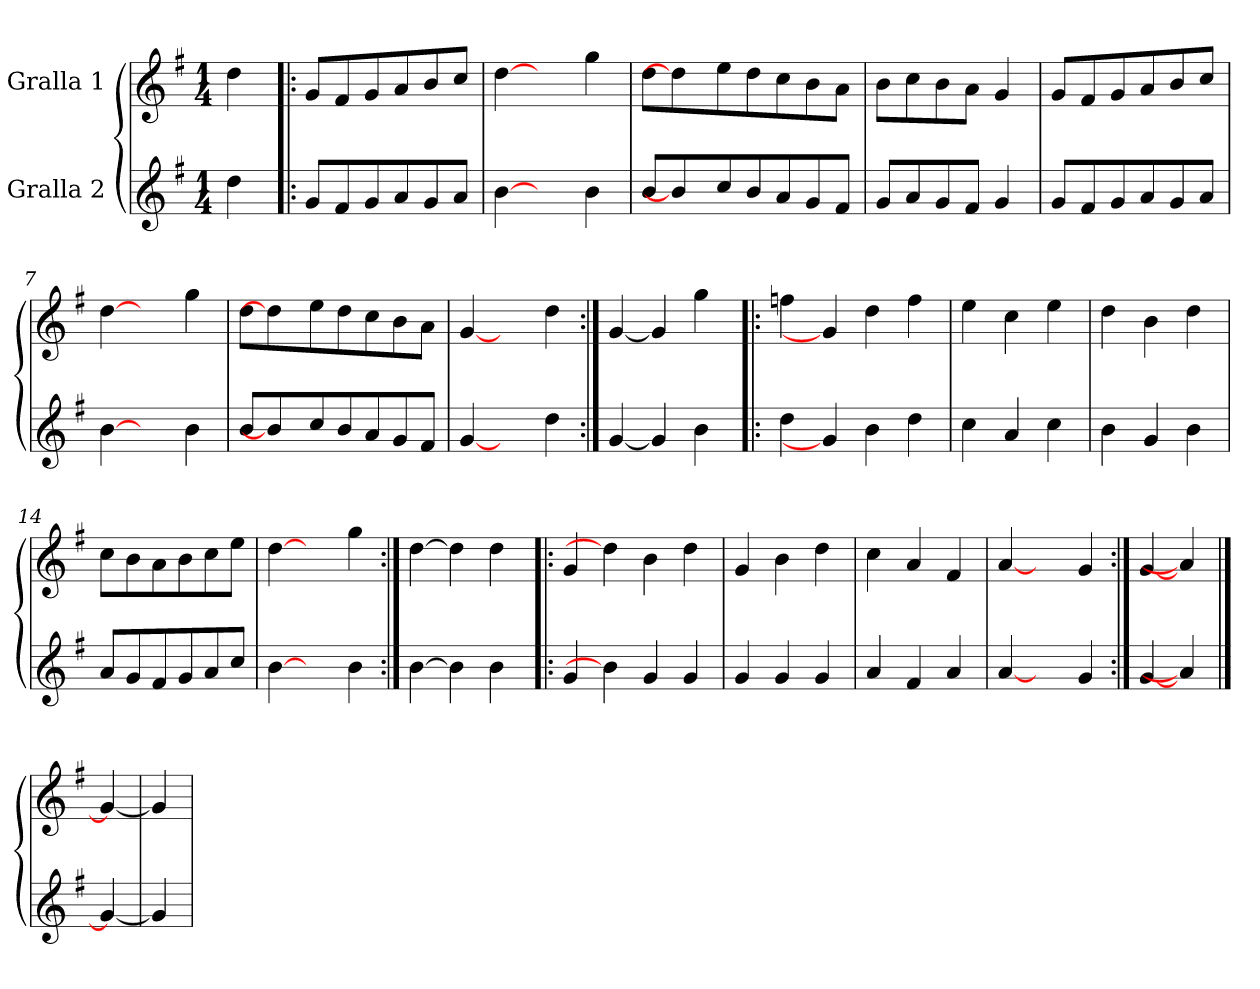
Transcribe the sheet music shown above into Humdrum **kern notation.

**kern	**kern
*part2	*part1
*staff2	*staff1
*I"Gralla 2	*I"Gralla 1
*clefG2	*clefG2
*k[f#]	*k[f#]
*M1/4	*M1/4
=1	=1
4dd\	4dd\
=2!|:	=2!|:
8g/L	8g/L
8f#/	8f#/
8g/	8g/
8a/	8a/
8g/	8b/
8a/J	8cc/J
=3	=3
[4b\	[4dd\
4ryy	4ryy
4b\	4gg\
=4	=4
8b/L	8dd\L
4b\]	4dd\]
8cc/	8ee\
8b/	8dd\
8a/	8cc\
8g/	8b\
8f#/J	8a\J
=5	=5
8g/L	8b\L
8a/	8cc\
8g/	8b\
8f#/J	8a\J
4g/	4g/
=6	=6
8g/L	8g/L
8f#/	8f#/
8g/	8g/
8a/	8a/
8g/	8b/
8a/J	8cc/J
=7	=7
[4b\	[4dd\
4ryy	4ryy
4b\	4gg\
=8	=8
8b/L	8dd\L
4b\]	4dd\]
8cc/	8ee\
8b/	8dd\
8a/	8cc\
8g/	8b\
8f#/J	8a\J
!!LO:LB:g=z
=9	=9
[4g/	[4g/
4ryy	4ryy
4dd\	4dd\
=10:|!	=10:|!
[4g/	[4g/
4g/]	4g/]
4b\	4gg\
=11!|:	=11!|:
4dd\	4ffn\
4g/]	4g/]
4b\	4dd\
4dd\	4ff\
=12	=12
4cc\	4ee\
4a/	4cc\
4cc\	4ee\
=13	=13
4b\	4dd\
4g/	4b\
4b\	4dd\
=14	=14
8a/L	8cc\L
8g/	8b\
8f#/	8a\
8g/	8b\
8a/	8cc\
8cc/J	8ee\J
=15	=15
[4b\	[4dd\
4ryy	4ryy
4b\	4gg\
=16:|!	=16:|!
[4b\	[4dd\
4b\]	4dd\]
4b\	4dd\
=17!|:	=17!|:
4g/	4g/
4b\]	4dd\]
4g/	4b\
4g/	4dd\
=18	=18
4g/	4g/
4g/	4b\
4g/	4dd\
=19	=19
4a/	4cc\
4f#/	4a/
4a/	4f#/
!!LO:LB:g=z
=20	=20
[4a/	[4a/
4ryy	4ryy
4g/	4g/
=21:|!	=21:|!
[4g/	[4g/
4a/]	4a/]
==22	==22
4g/_	4g/_
=23	=23
4g/]	4g/]
=	=
*-	*-
